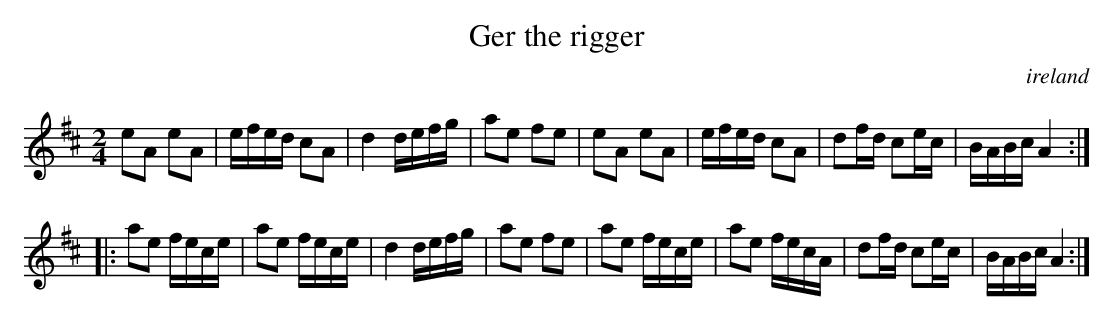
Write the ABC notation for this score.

X:1
T:Ger the rigger
O:ireland
M:2/4
K:D
e2A2 e2A2|efed c2A2|d4 defg|a2e2 f2e2|\
e2A2 e2A2|efed c2A2|d2fd c2ec|BABc A4:|*
|:a2e2 fece|a2e2 fece|d4 defg|a2e2 f2e2|\
a2e2 fece|a2e2 fecA|d2fd c2ec|BABc A4:|
